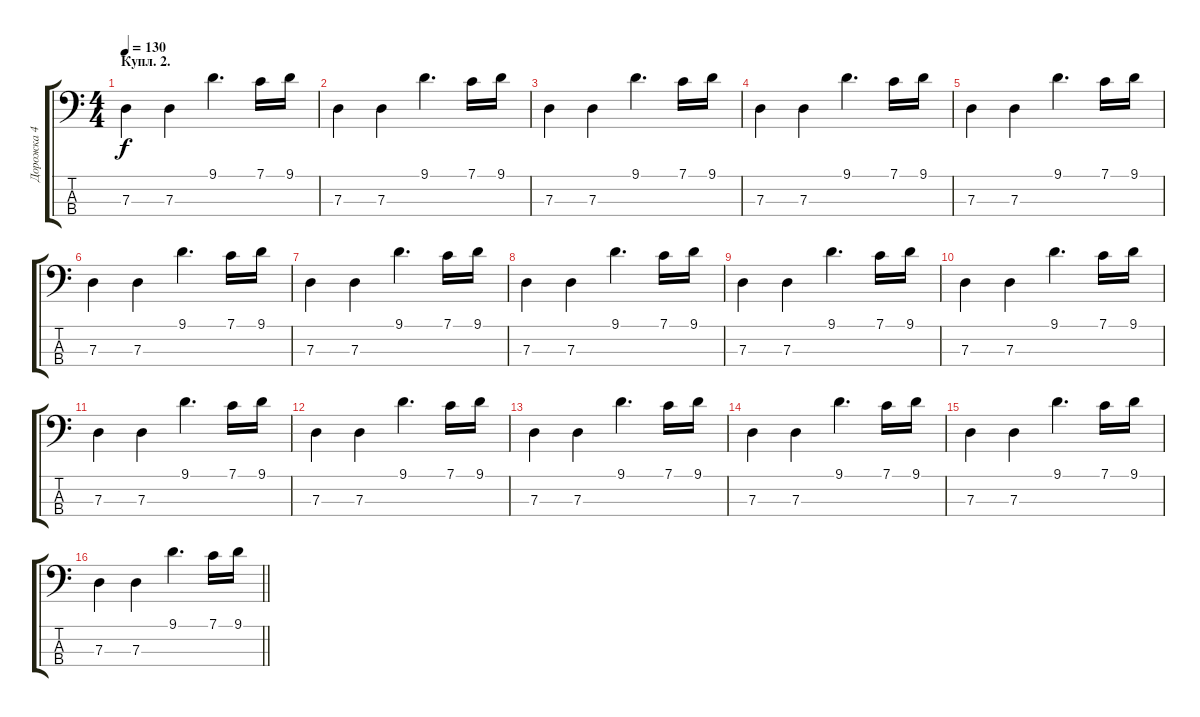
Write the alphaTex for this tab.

\track ("Дорожка 4" "Дорожка 4") {instrument electricbassfinger}
\staff {score tabs}
\tuning (F2 C2 G1 D1) {hide}
\ts (4 4)
\section ("" "Купл. 2.")
\tempo 130
\clef f4
\ks c
7.3.4{dy f} 7.3.4 9.1.4{d} 7.1.16 9.1.16 |
7.3.4 7.3.4 9.1.4{d} 7.1.16 9.1.16 |
7.3.4 7.3.4 9.1.4{d} 7.1.16 9.1.16 |
7.3.4 7.3.4 9.1.4{d} 7.1.16 9.1.16 |
7.3.4 7.3.4 9.1.4{d} 7.1.16 9.1.16 |
7.3.4 7.3.4 9.1.4{d} 7.1.16 9.1.16 |
7.3.4 7.3.4 9.1.4{d} 7.1.16 9.1.16 |
7.3.4 7.3.4 9.1.4{d} 7.1.16 9.1.16 |
7.3.4 7.3.4 9.1.4{d} 7.1.16 9.1.16 |
7.3.4 7.3.4 9.1.4{d} 7.1.16 9.1.16 |
7.3.4 7.3.4 9.1.4{d} 7.1.16 9.1.16 |
7.3.4 7.3.4 9.1.4{d} 7.1.16 9.1.16 |
7.3.4 7.3.4 9.1.4{d} 7.1.16 9.1.16 |
7.3.4 7.3.4 9.1.4{d} 7.1.16 9.1.16 |
7.3.4 7.3.4 9.1.4{d} 7.1.16 9.1.16 |
\barLineRight lightlight
7.3.4 7.3.4 9.1.4{d} 7.1.16 9.1.16
